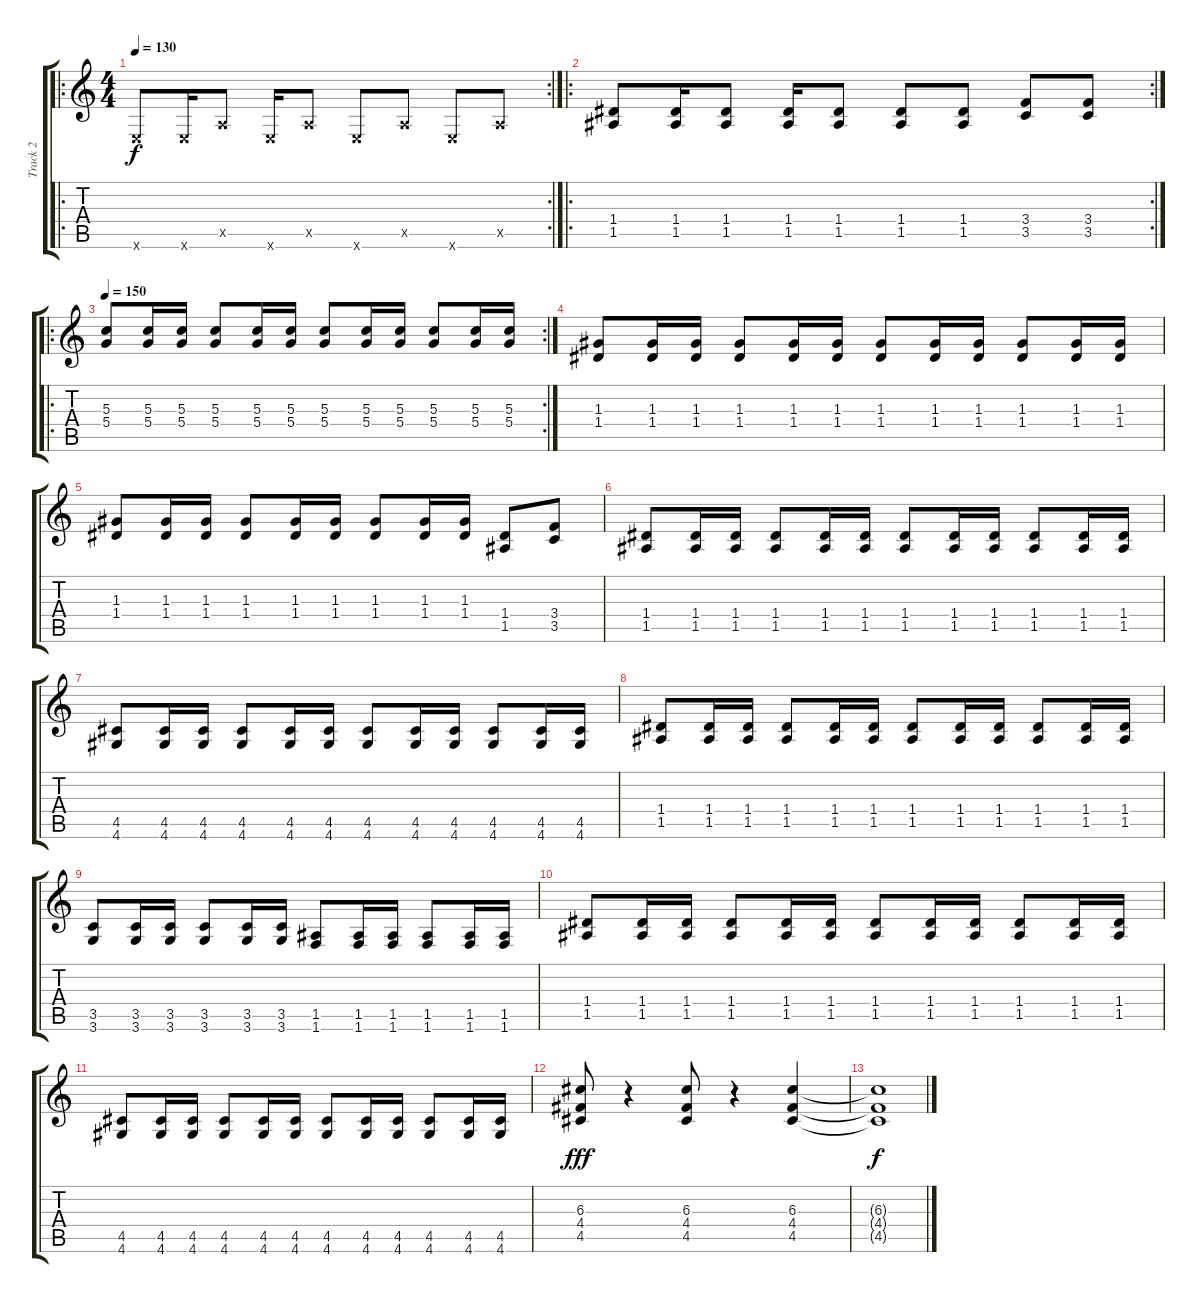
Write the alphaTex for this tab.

\track ("Track 2" "Track 2") {instrument distortionguitar}
\staff {score tabs}
\tuning (E4 B3 G3 D3 A2 E2) {hide}
\ro
\rc 2
\ts (4 4)
\tempo 130
\clef g2
\ks c
0.6{x}.8{dy f} 0.6{x}.16 0.5{x}.8 0.6{x}.16 0.5{x}.8 0.6{x}.8 0.5{x}.8 0.6{x}.8 0.5{x}.8 |
\ro
\rc 2
(1.4 1.5).8 (1.4 1.5).16 (1.4 1.5).8 (1.4 1.5).16 (1.4 1.5).8 (1.4 1.5).8 (1.4 1.5).8 (3.4 3.5).8 (3.4 3.5).8 |
\ro
\rc 2
\tempo 150
(5.3 5.4).8 (5.3 5.4).16 (5.3 5.4).16 (5.3 5.4).8 (5.3 5.4).16 (5.3 5.4).16 (5.3 5.4).8 (5.3 5.4).16 (5.3 5.4).16 (5.3 5.4).8 (5.3 5.4).16 (5.3 5.4).16 |
(1.3 1.4).8 (1.3 1.4).16 (1.3 1.4).16 (1.3 1.4).8 (1.3 1.4).16 (1.3 1.4).16 (1.3 1.4).8 (1.3 1.4).16 (1.3 1.4).16 (1.3 1.4).8 (1.3 1.4).16 (1.3 1.4).16 |
(1.3 1.4).8 (1.3 1.4).16 (1.3 1.4).16 (1.3 1.4).8 (1.3 1.4).16 (1.3 1.4).16 (1.3 1.4).8 (1.3 1.4).16 (1.3 1.4).16 (1.4 1.5).8 (3.4 3.5).8 |
(1.4 1.5).8 (1.4 1.5).16 (1.4 1.5).16 (1.4 1.5).8 (1.4 1.5).16 (1.4 1.5).16 (1.4 1.5).8 (1.4 1.5).16 (1.4 1.5).16 (1.4 1.5).8 (1.4 1.5).16 (1.4 1.5).16 |
(4.5 4.6).8 (4.5 4.6).16 (4.5 4.6).16 (4.5 4.6).8 (4.5 4.6).16 (4.5 4.6).16 (4.5 4.6).8 (4.5 4.6).16 (4.5 4.6).16 (4.5 4.6).8 (4.5 4.6).16 (4.5 4.6).16 |
(1.4 1.5).8 (1.4 1.5).16 (1.4 1.5).16 (1.4 1.5).8 (1.4 1.5).16 (1.4 1.5).16 (1.4 1.5).8 (1.4 1.5).16 (1.4 1.5).16 (1.4 1.5).8 (1.4 1.5).16 (1.4 1.5).16 |
(3.5 3.6).8 (3.5 3.6).16 (3.5 3.6).16 (3.5 3.6).8 (3.5 3.6).16 (3.5 3.6).16 (1.5 1.6).8 (1.5 1.6).16 (1.5 1.6).16 (1.5 1.6).8 (1.5 1.6).16 (1.5 1.6).16 |
(1.4 1.5).8 (1.4 1.5).16 (1.4 1.5).16 (1.4 1.5).8 (1.4 1.5).16 (1.4 1.5).16 (1.4 1.5).8 (1.4 1.5).16 (1.4 1.5).16 (1.4 1.5).8 (1.4 1.5).16 (1.4 1.5).16 |
(4.5 4.6).8 (4.5 4.6).16 (4.5 4.6).16 (4.5 4.6).8 (4.5 4.6).16 (4.5 4.6).16 (4.5 4.6).8 (4.5 4.6).16 (4.5 4.6).16 (4.5 4.6).8 (4.5 4.6).16 (4.5 4.6).16 |
(6.3 4.4 4.5).8{dy fff} r.4 (6.3 4.4 4.5).8 r.4 (6.3 4.4 4.5).4 |
(6.3{t} 4.4{t} 4.5{t}).1{dy f}
